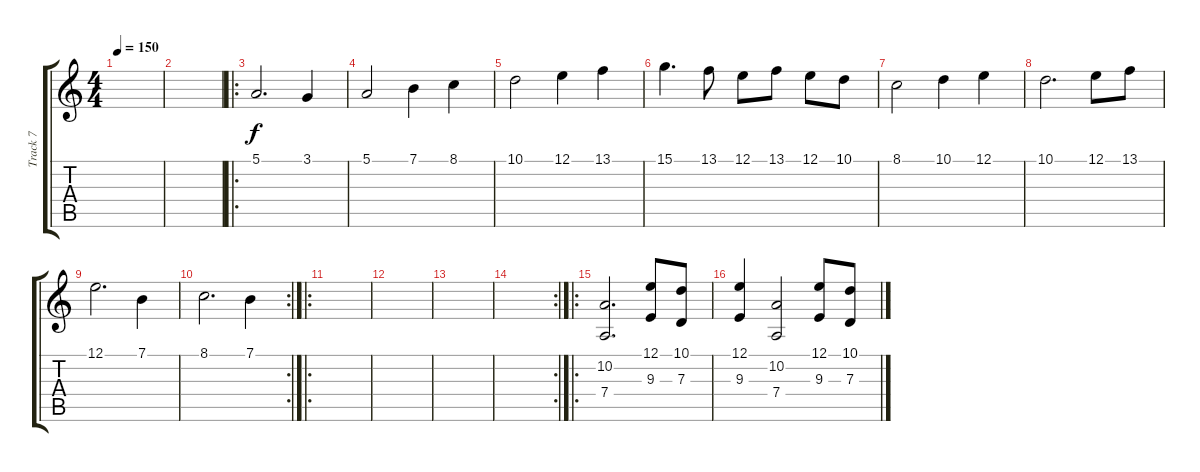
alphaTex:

\track ("Track 7" "Track 7") {instrument frenchhorn}
\staff {score tabs}
\tuning (E4 B3 G3 D3 A2 E2) {hide}
\ts (4 4)
\tempo 150
\clef g2
\ks c
|
|
\ro
5.1.2{d} 3.1.4 |
5.1.2 7.1.4 8.1.4 |
10.1.2 12.1.4 13.1.4 |
15.1.4{d} 13.1.8 12.1.8 13.1.8 12.1.8 10.1.8 |
8.1.2 10.1.4 12.1.4 |
10.1.2{d} 12.1.8 13.1.8 |
12.1.2{d} 7.1.4 |
\rc 2
8.1.2{d} 7.1.4 |
\ro
|
|
|
\rc 2
|
\ro
(10.2 7.4).2{d} (12.1 9.3).8 (10.1 7.3).8 |
(12.1 9.3).4 (10.2 7.4).2 (12.1 9.3).8 (10.1 7.3).8
